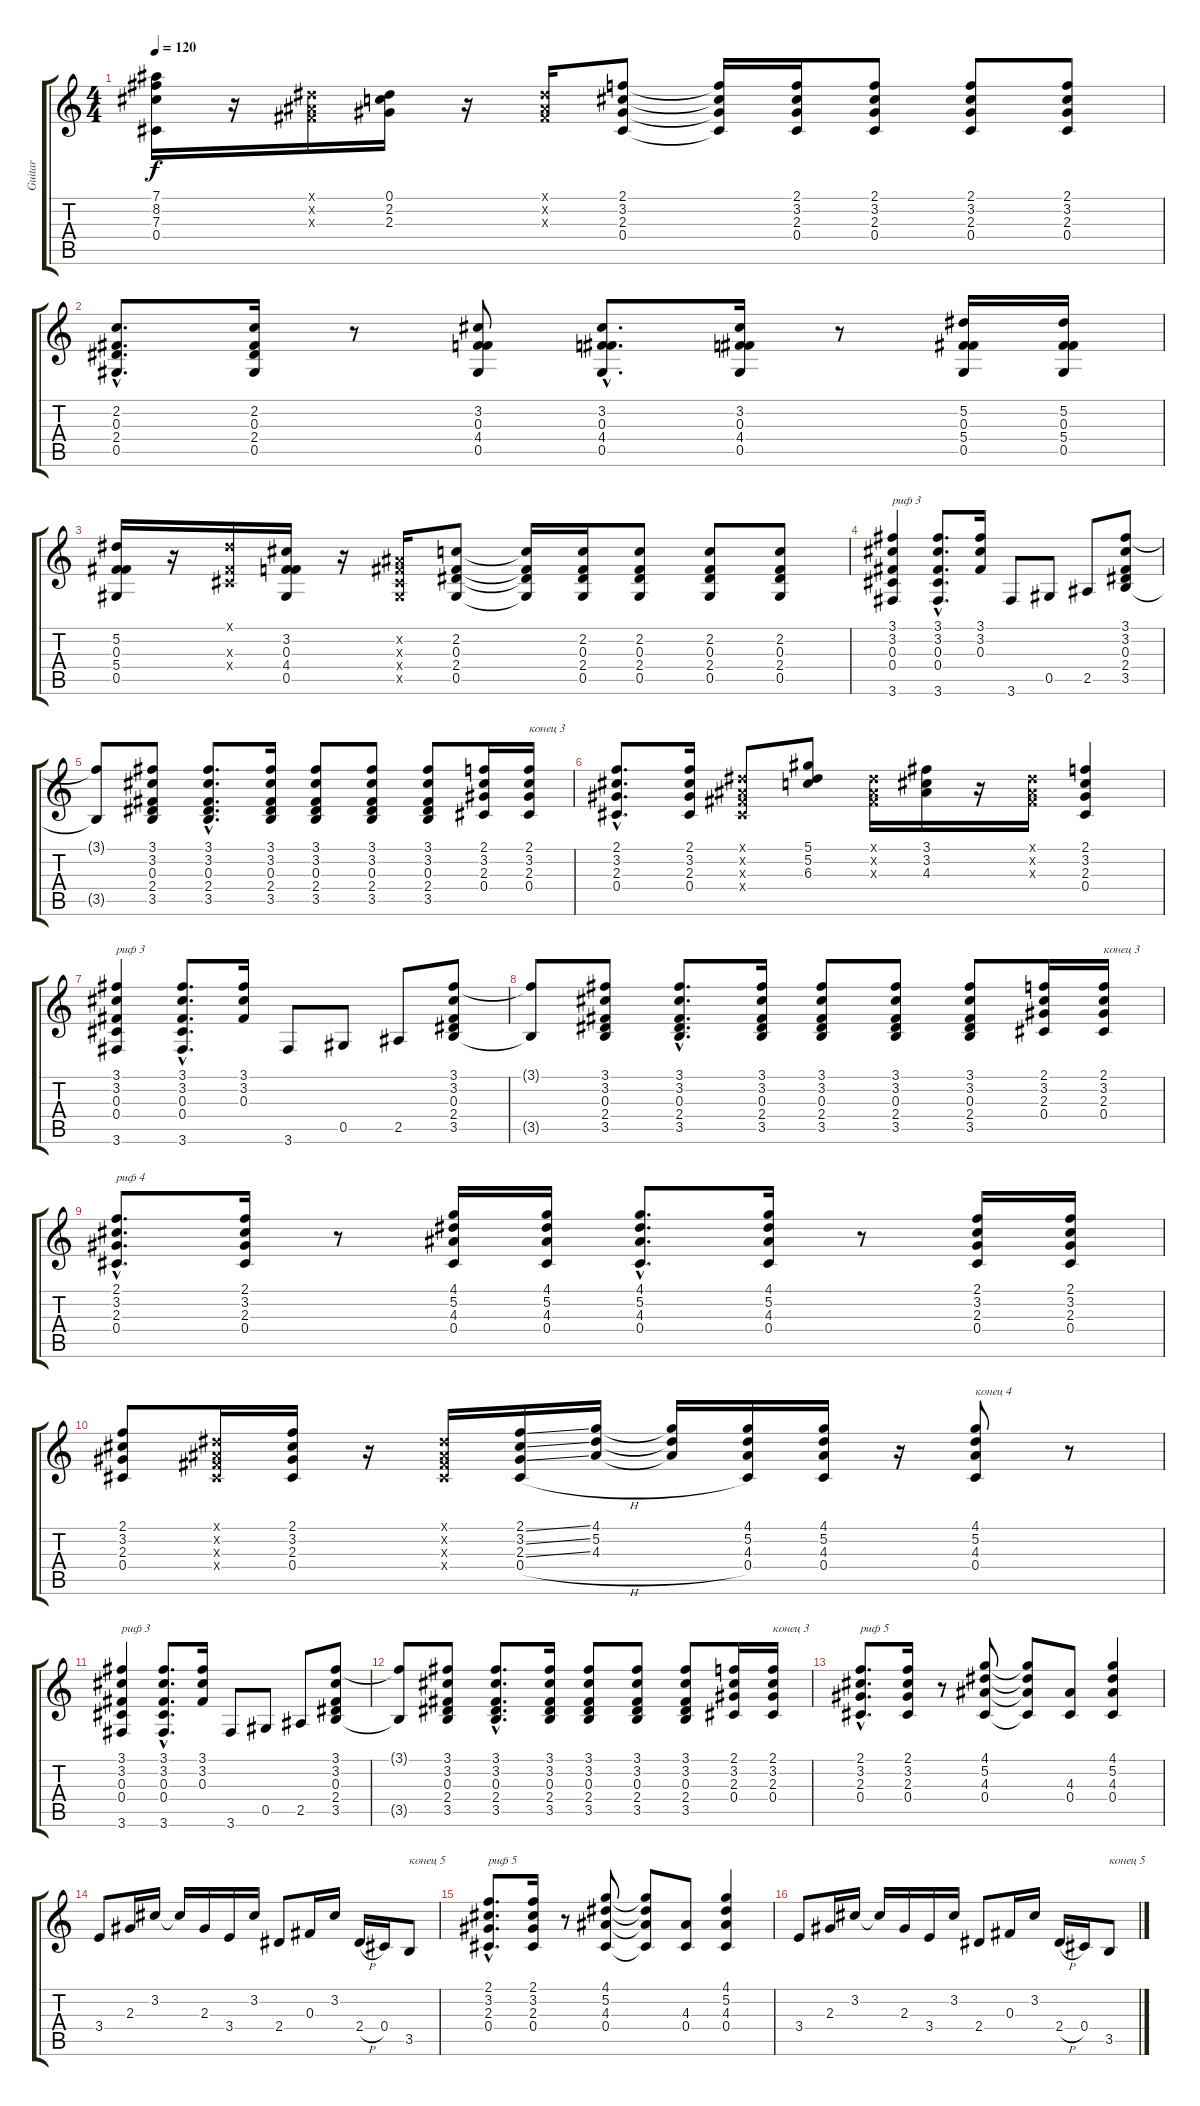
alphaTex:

\track ("Guitar" "Guitar") {instrument acousticguitarsteel}
\staff {score tabs}
\tuning (Eb4 Bb3 Gb3 Db3 Ab2 Eb2) {hide}
\ts (4 4)
\tempo 120
\clef g2
\ks c
(7.1 8.2 7.3 0.4).16{dy f} r.16 (0.1{x} 0.2{x} 0.3{x}).16 (0.1 2.2 2.3).16 r.16 (0.1{x} 0.2{x} 0.3{x}).16 (2.1 3.2 2.3 0.4).8 (2.1{t} 3.2{t} 2.3{t} 0.4{t}).16 (2.1 3.2 2.3 0.4).16 (2.1 3.2 2.3 0.4).8 (2.1 3.2 2.3 0.4).8 (2.1 3.2 2.3 0.4).8 |
(2.2{hac} 0.3{hac} 2.4{hac} 0.5{hac}).8{d} (2.2 0.3 2.4 0.5).16 r.8 (3.2 0.3 4.4 0.5).8 (3.2{hac} 0.3{hac} 4.4{hac} 0.5{hac}).8{d} (3.2 0.3 4.4 0.5).16 r.8 (5.2 0.3 5.4 0.5).16 (5.2 0.3 5.4 0.5).16 |
(5.2 0.3 5.4 0.5).16 r.16 (0.1{x} 0.3{x} 0.4{x}).16 (3.2 0.3 4.4 0.5).16 r.16 (0.2{x} 0.3{x} 0.4{x} 0.5{x}).16 (2.2 0.3 2.4 0.5).8 (2.2{t} 0.3{t} 2.4{t} 0.5{t}).16 (2.2 0.3 2.4 0.5).16 (2.2 0.3 2.4 0.5).8 (2.2 0.3 2.4 0.5).8 (2.2 0.3 2.4 0.5).8 |
(3.1 3.2 0.3 0.4 3.6).4{txt "риф 3"} (3.1{hac} 3.2{hac} 0.3{hac} 0.4{hac} 3.6{hac}).8{d} (3.1 3.2 0.3).16 3.6.8 0.5.8 2.5.8 (3.1 3.2 0.3 2.4 3.5).8 |
(3.1{t} 3.5{t}).8 (3.1 3.2 0.3 2.4 3.5).8 (3.1{hac} 3.2{hac} 0.3{hac} 2.4{hac} 3.5{hac}).8{d} (3.1 3.2 0.3 2.4 3.5).16 (3.1 3.2 0.3 2.4 3.5).8 (3.1 3.2 0.3 2.4 3.5).8 (3.1 3.2 0.3 2.4 3.5).8 (2.1 3.2 2.3 0.4).16 (2.1 3.2 2.3 0.4).16{txt "конец 3"} |
(2.1{hac} 3.2{hac} 2.3{hac} 0.4{hac}).8{d} (2.1 3.2 2.3 0.4).16 (0.1{x} 0.2{x} 0.3{x} 0.4{x}).8 (5.1 5.2 6.3).8 (0.1{x} 0.2{x} 0.3{x}).16 (3.1 3.2 4.3).16 r.16 (0.1{x} 0.2{x} 0.3{x}).16 (2.1 3.2 2.3 0.4).4 |
(3.1 3.2 0.3 0.4 3.6).4{txt "риф 3"} (3.1{hac} 3.2{hac} 0.3{hac} 0.4{hac} 3.6{hac}).8{d} (3.1 3.2 0.3).16 3.6.8 0.5.8 2.5.8 (3.1 3.2 0.3 2.4 3.5).8 |
(3.1{t} 3.5{t}).8 (3.1 3.2 0.3 2.4 3.5).8 (3.1{hac} 3.2{hac} 0.3{hac} 2.4{hac} 3.5{hac}).8{d} (3.1 3.2 0.3 2.4 3.5).16 (3.1 3.2 0.3 2.4 3.5).8 (3.1 3.2 0.3 2.4 3.5).8 (3.1 3.2 0.3 2.4 3.5).8 (2.1 3.2 2.3 0.4).16 (2.1 3.2 2.3 0.4).16{txt "конец 3"} |
(2.1{hac} 3.2{hac} 2.3{hac} 0.4{hac}).8{d txt "риф 4"} (2.1 3.2 2.3 0.4).16 r.8 (4.1 5.2 4.3 0.4).16 (4.1 5.2 4.3 0.4).16 (4.1{hac} 5.2{hac} 4.3{hac} 0.4{hac}).8{d} (4.1 5.2 4.3 0.4).16 r.8 (2.1 3.2 2.3 0.4).16 (2.1 3.2 2.3 0.4).16 |
(2.1 3.2 2.3 0.4).8 (0.1{x} 0.2{x} 0.3{x} 0.4{x}).16 (2.1 3.2 2.3 0.4).16 r.16 (0.1{x} 0.2{x} 0.3{x} 0.4{x}).16 (2.1{ss} 3.2{ss} 2.3{ss} 0.4{h}).16 (4.1 5.2 4.3).16 (4.1{t} 5.2{t} 4.3{t}).16 (4.1 5.2 4.3 0.4).16 (4.1 5.2 4.3 0.4).16 r.16 (4.1 5.2 4.3 0.4).8{txt "конец 4"} r.8 |
(3.1 3.2 0.3 0.4 3.6).4{txt "риф 3"} (3.1{hac} 3.2{hac} 0.3{hac} 0.4{hac} 3.6{hac}).8{d} (3.1 3.2 0.3).16 3.6.8 0.5.8 2.5.8 (3.1 3.2 0.3 2.4 3.5).8 |
(3.1{t} 3.5{t}).8 (3.1 3.2 0.3 2.4 3.5).8 (3.1{hac} 3.2{hac} 0.3{hac} 2.4{hac} 3.5{hac}).8{d} (3.1 3.2 0.3 2.4 3.5).16 (3.1 3.2 0.3 2.4 3.5).8 (3.1 3.2 0.3 2.4 3.5).8 (3.1 3.2 0.3 2.4 3.5).8 (2.1 3.2 2.3 0.4).16 (2.1 3.2 2.3 0.4).16{txt "конец 3"} |
(2.1{hac} 3.2{hac} 2.3{hac} 0.4{hac}).8{d txt "риф 5"} (2.1 3.2 2.3 0.4).16 r.8 (4.1 5.2 4.3 0.4).8 (4.1{t} 5.2{t} 4.3{t} 0.4{t}).8 (4.3 0.4).8 (4.1 5.2 4.3 0.4).4 |
3.4.8 2.3.16 3.2.16 3.2{t}.16 2.3.16 3.4.16 3.2.16 2.4.8 0.3.16 3.2.16 2.4{h}.16 0.4.16 3.5.8{txt "конец 5"} |
(2.1{hac} 3.2{hac} 2.3{hac} 0.4{hac}).8{d txt "риф 5"} (2.1 3.2 2.3 0.4).16 r.8 (4.1 5.2 4.3 0.4).8 (4.1{t} 5.2{t} 4.3{t} 0.4{t}).8 (4.3 0.4).8 (4.1 5.2 4.3 0.4).4 |
3.4.8 2.3.16 3.2.16 3.2{t}.16 2.3.16 3.4.16 3.2.16 2.4.8 0.3.16 3.2.16 2.4{h}.16 0.4.16 3.5.8{txt "конец 5"}
